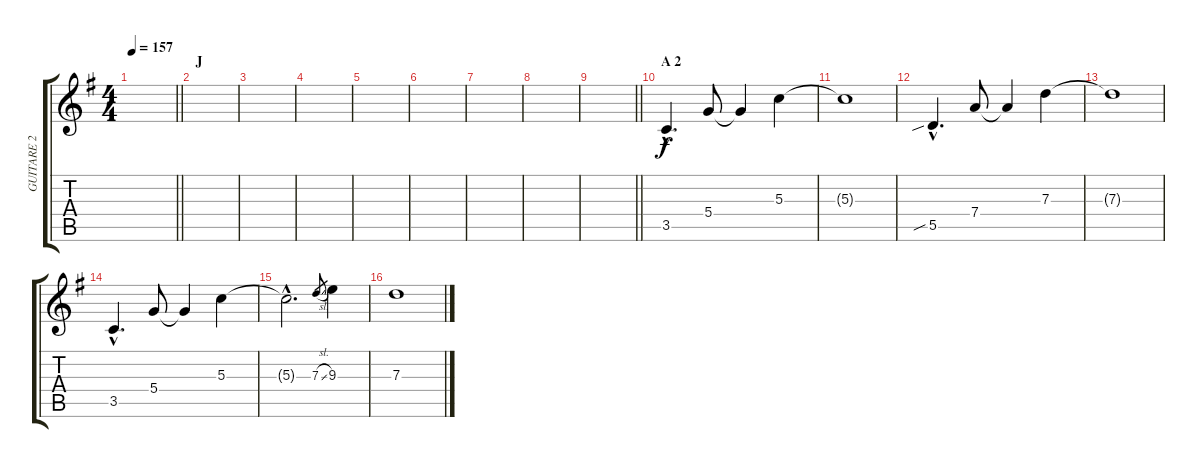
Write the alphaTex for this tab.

\track ("GUITARE 2" "GUITARE 2") {instrument electricguitarclean}
\staff {score tabs}
\tuning (E4 B3 G3 D3 A2 E2) {hide}
\ts (4 4)
\tempo 157
\clef g2
\barLineRight lightlight
\ks g
|
\section ("" "J")
|
|
|
|
|
|
|
\barLineRight lightlight
|
\section ("" "A 2")
3.5{hac}.4{d volume 12 balance 3 instrument electricguitarclean} 5.4.8 5.4{t}.4 5.3.4 |
5.3{t}.1 |
5.5{sib hac}.4{d} 7.4.8 7.4{t}.4 7.3.4 |
7.3{t}.1 |
3.5{hac}.4{d} 5.4.8 5.4{t}.4 5.3.4 |
5.3{hac t}.2{d} 7.3{sl}.8{gr} 9.3.4 |
7.3.1
